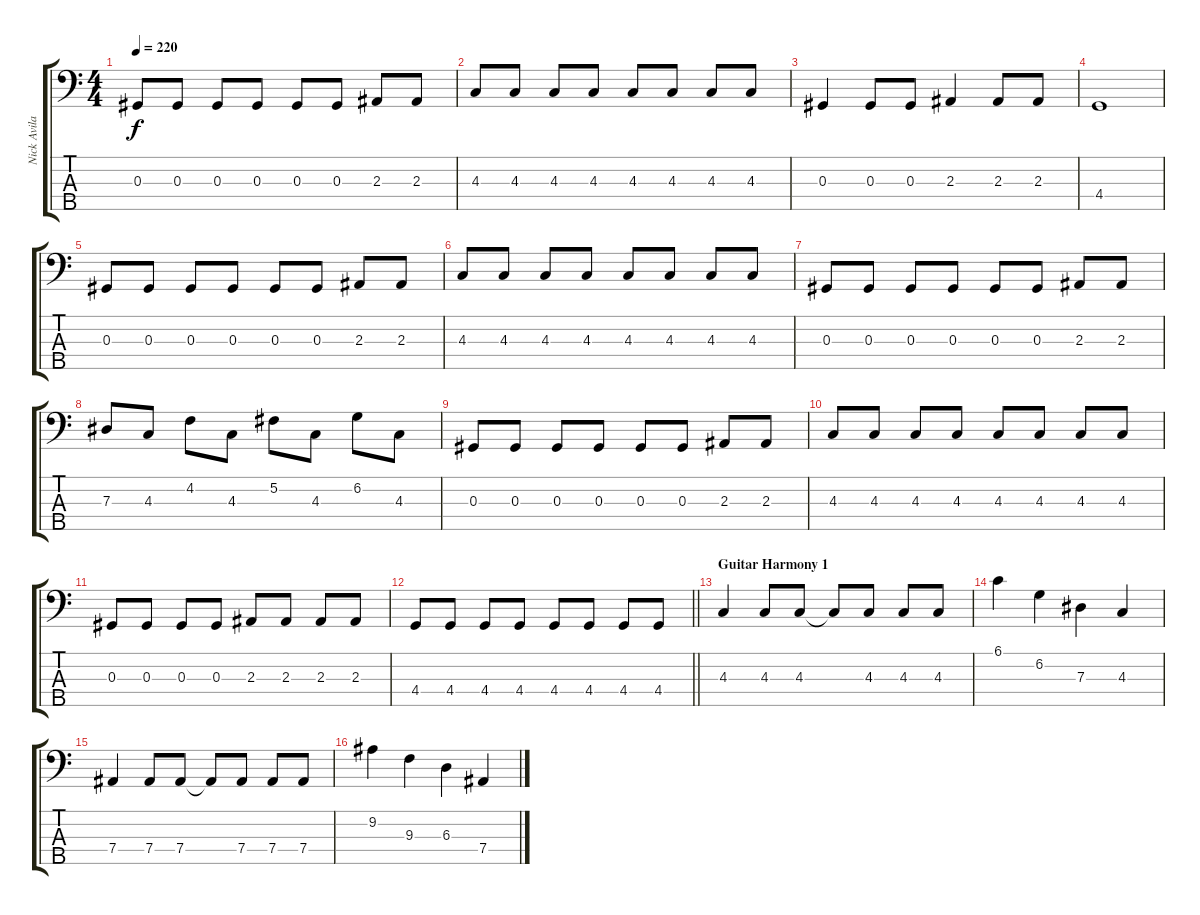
\track ("Nick Avila" "Nick Avila") {instrument electricbassfinger}
\staff {score tabs}
\tuning (Gb2 Db2 Ab1 Eb1 Bb0) {hide}
\ts (4 4)
\tempo 220
\clef f4
\ks c
0.3.8{dy f} 0.3.8 0.3.8 0.3.8 0.3.8 0.3.8 2.3.8 2.3.8 |
4.3.8 4.3.8 4.3.8 4.3.8 4.3.8 4.3.8 4.3.8 4.3.8 |
0.3.4 0.3.8 0.3.8 2.3.4 2.3.8 2.3.8 |
4.4.1 |
0.3.8 0.3.8 0.3.8 0.3.8 0.3.8 0.3.8 2.3.8 2.3.8 |
4.3.8 4.3.8 4.3.8 4.3.8 4.3.8 4.3.8 4.3.8 4.3.8 |
0.3.8 0.3.8 0.3.8 0.3.8 0.3.8 0.3.8 2.3.8 2.3.8 |
7.3.8 4.3.8 4.2.8 4.3.8 5.2.8 4.3.8 6.2.8 4.3.8 |
0.3.8 0.3.8 0.3.8 0.3.8 0.3.8 0.3.8 2.3.8 2.3.8 |
4.3.8 4.3.8 4.3.8 4.3.8 4.3.8 4.3.8 4.3.8 4.3.8 |
0.3.8 0.3.8 0.3.8 0.3.8 2.3.8 2.3.8 2.3.8 2.3.8 |
\barLineRight lightlight
4.4.8 4.4.8 4.4.8 4.4.8 4.4.8 4.4.8 4.4.8 4.4.8 |
\section ("" "Guitar Harmony 1")
4.3.4 4.3.8 4.3.8 4.3{t}.8 4.3.8 4.3.8 4.3.8 |
6.1.4 6.2.4 7.3.4 4.3.4 |
7.4.4 7.4.8 7.4.8 7.4{t}.8 7.4.8 7.4.8 7.4.8 |
9.2.4 9.3.4 6.3.4 7.4.4
